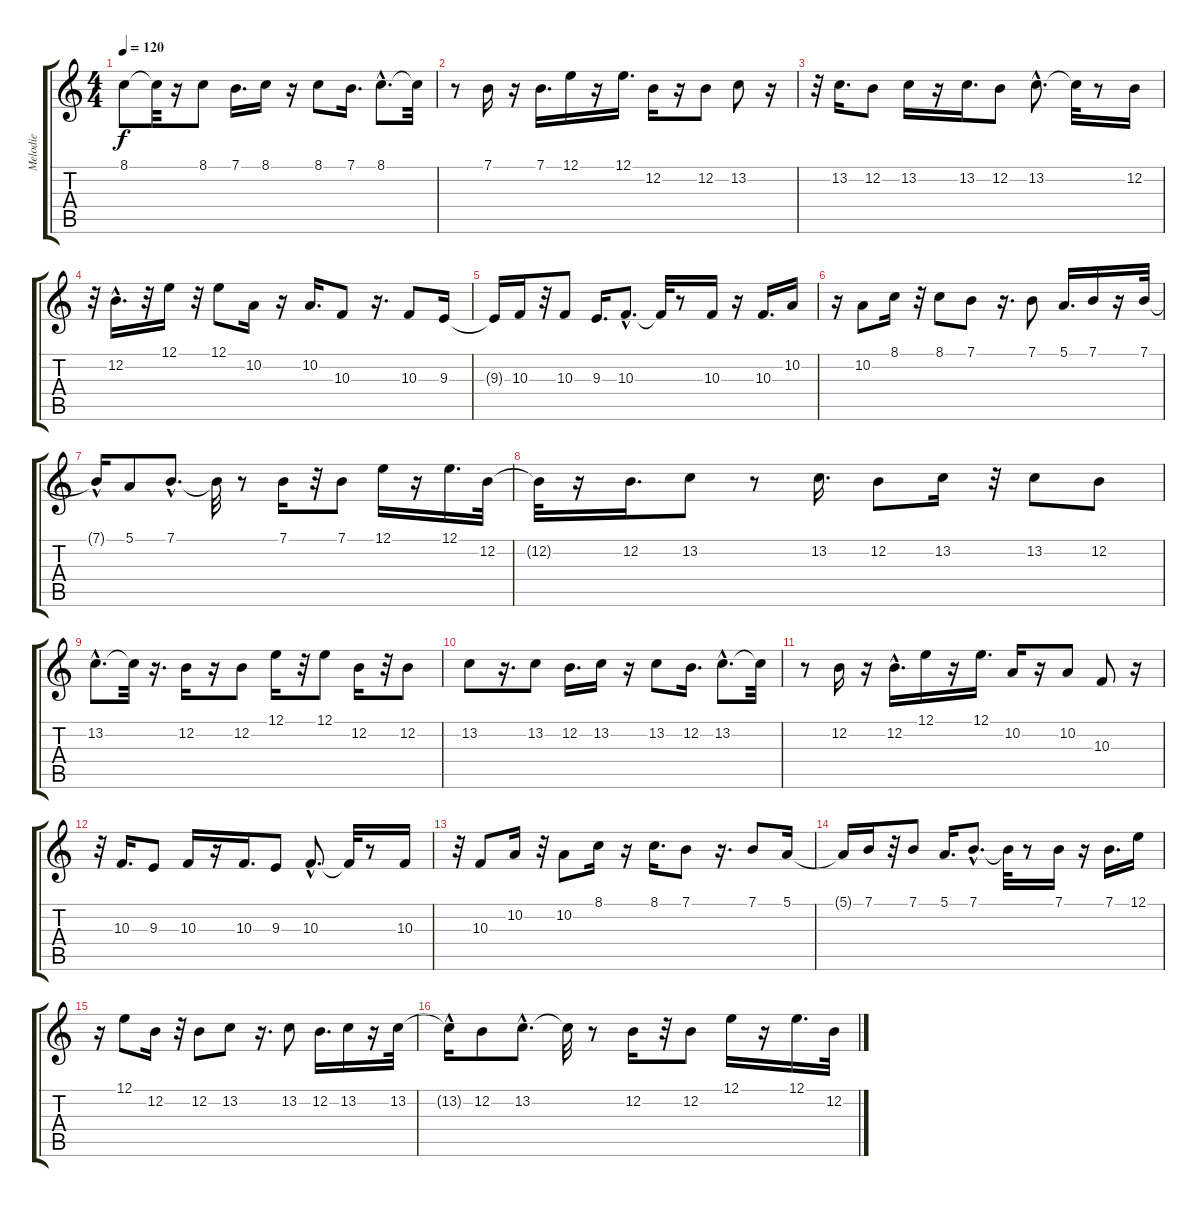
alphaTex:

\track ("Melodie" "Melodie") {instrument lead2sawtooth}
\staff {score tabs}
\tuning (E4 B3 G3 D3 A2 E2) {hide}
\ts (4 4)
\tempo 120
\clef g2
\ks c
8.1.8{dy f instrument lead2sawtooth} 8.1{t}.32 r.16 8.1.8 7.1.16{d} 8.1.16 r.16 8.1.8 7.1.16{d} 8.1{hac}.8{d} 8.1{t}.32 |
r.8 7.1.16 r.16 7.1.16{d} 12.1.16 r.16 12.1.16{d} 12.2.16 r.16 12.2.8 13.2.8 r.16 |
r.32 13.2.16{d} 12.2.8 13.2.16 r.16 13.2.16{d} 12.2.8 13.2{hac}.8{d} 13.2{t}.32 r.8 12.2.16 |
r.32 12.2{hac}.16{d} r.32 12.1.16 r.32 12.1.8 10.2.16 r.16 10.2.16{d} 10.3.8 r.16{d} 10.3.8 9.3.16 |
9.3{t}.16 10.3.16 r.32 10.3.8 9.3.16{d} 10.3{hac}.8{d} 10.3{t}.32 r.8 10.3.16 r.16 10.3.16{d} 10.2.16 |
r.16 10.2.8 8.1.16 r.32 8.1.8 7.1.8 r.16{d} 7.1.8 5.1.16{d} 7.1.16 r.16 7.1.32 |
7.1{hac t}.16 5.1.8 7.1{hac}.8{d} 7.1{t}.32 r.8 7.1.16 r.32 7.1.8 12.1.16 r.16 12.1.16{d} 12.2.32 |
12.2{t}.32 r.16 12.2.16{d} 13.2.8 r.8 13.2.16{d} 12.2.8 13.2.16 r.32 13.2.8 12.2.8 |
13.2{hac}.8{d} 13.2{t}.32 r.16{d} 12.2.16 r.16 12.2.8 12.1.16 r.32 12.1.8 12.2.16 r.32 12.2.8 |
13.2.8 r.16{d} 13.2.8 12.2.16{d} 13.2.16 r.16 13.2.8 12.2.16{d} 13.2{hac}.8{d} 13.2{t}.32 |
r.8 12.2.16 r.16 12.2{hac}.16{d} 12.1.16 r.16 12.1.16{d} 10.2.16 r.16 10.2.8 10.3.8 r.16 |
r.32 10.3.16{d} 9.3.8 10.3.16 r.16 10.3.16{d} 9.3.8 10.3{hac}.8{d} 10.3{t}.32 r.8 10.3.16 |
r.32 10.3.8 10.2.16 r.32 10.2.8 8.1.16 r.16 8.1.16{d} 7.1.8 r.16{d} 7.1.8 5.1.16 |
5.1{t}.16 7.1.16 r.32 7.1.8 5.1.16{d} 7.1{hac}.8{d} 7.1{t}.32 r.8 7.1.16 r.16 7.1.16{d} 12.1.16 |
r.16 12.1.8 12.2.16 r.32 12.2.8 13.2.8 r.16{d} 13.2.8 12.2.16{d} 13.2.16 r.16 13.2.32 |
13.2{hac t}.16 12.2.8 13.2{hac}.8{d} 13.2{t}.32 r.8 12.2.16 r.32 12.2.8 12.1.16 r.16 12.1.16{d} 12.2.32
